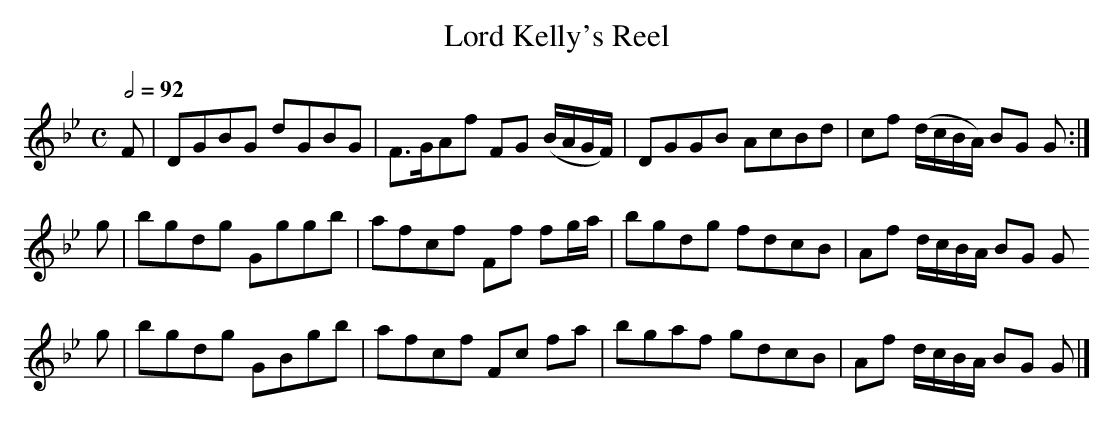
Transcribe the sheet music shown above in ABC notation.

X:1
T:Lord Kelly's Reel
M:C
L:1/8
Q:1/2=92
K:GMin
F|DGBG dGBG|F>GAf FG (B/A/G/F/)|DGGB AcBd|cf (d/c/B/A/) BG G:|
g|bgdg Gggb|afcf  Ff  fg/a/    |bgdg fdcB|Af  d/c/B/A/  BG G
g|bgdg GBgb|afcf  Fc  fa       |bgaf gdcB|Af  d/c/B/A/  BG G|]

That tune also incorporates the native Scottish modal system by leaving out
the sixth to fit the dorian/minor hexatonic scale.  There are many G minor
or D minor tunes like that: most of them were printed with sharpened leading
notes but in most cases the natural alternative sounds as good or better.

A different kind of key change is where whole sections of the tune are in
different keys.  This is common in certain kinds of dance music from the
late 19th and early 20th centuries.  One of the most influential tunes to
do it was this one from the 1840s:
